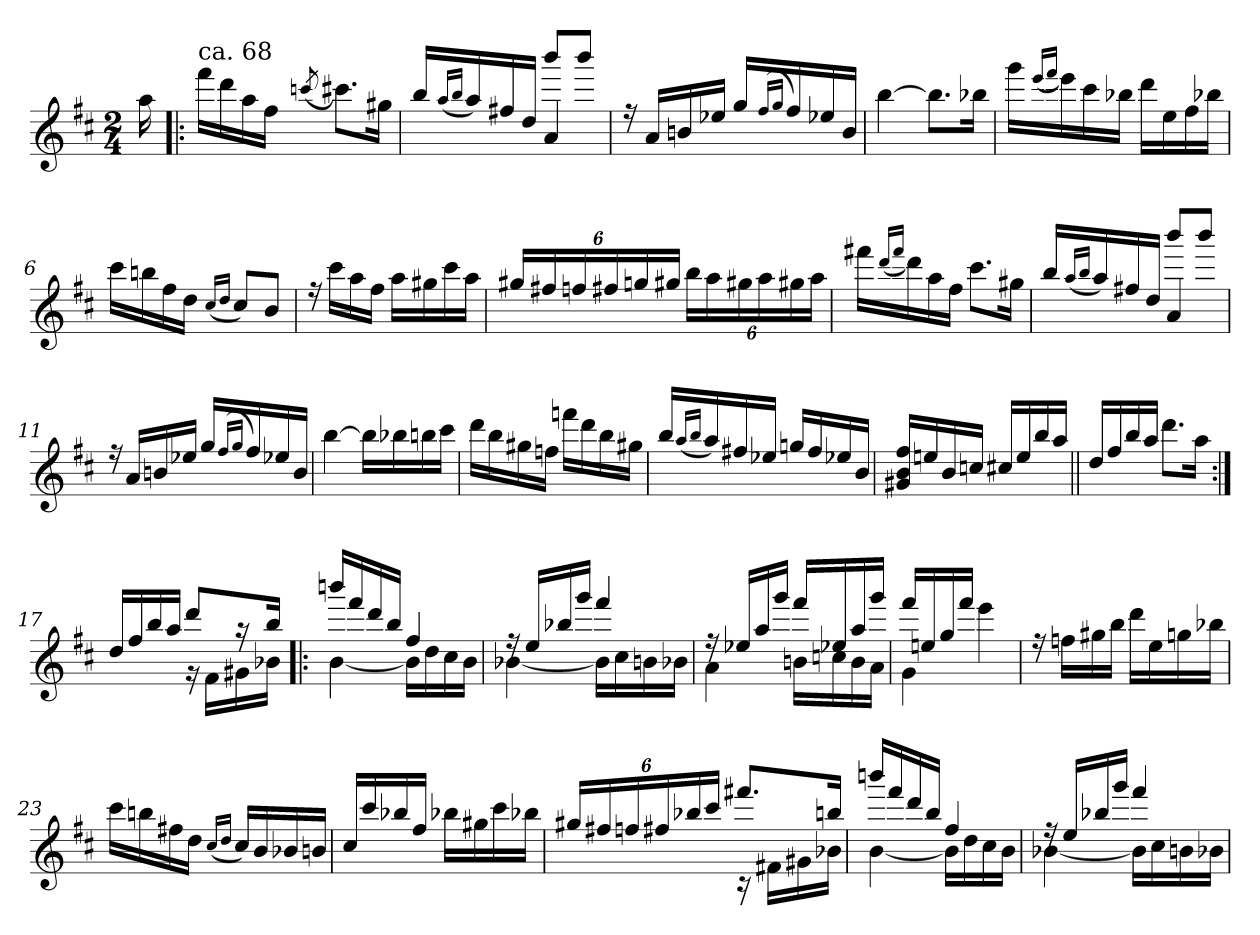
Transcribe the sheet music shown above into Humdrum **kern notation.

**kern
*part1
*staff1
*clefG2
*k[f#c#]
*D:
*M2/4
=
16aa\
=1!|:
*^
!LO:TX:a:t=ca. 68	!
16fff#\LL	4ryy
16ddd\	.
16aa\	.
16ff#\JJ	.
(<8qcccn/	.
8.ccc#X\L)	4ryy
16gg#X\Jk	.
=2	=2
*	*^
16bb/LL	4ryy	4ryy
(<16qaa/LL	.	.
16qbb/JJ	.	.
16aa/)	.	.
16ff#X/	.	.
16dd/JJ	.	.
4a/	8ryy	8bbb!/L
.	8ryy	8bbb!/J
*	*v	*v
=3	=3
16ree	2ryy
16a/LL	.
16bn/	.
16ee-X/JJ	.
16gg/LL	.
(<16qff#/LL	.
16qgg/JJ	.
16ff#/)	.
16ee-X/	.
16b/JJ	.
=4	=4
[<4bb\	2ryy
8.bb\L]	.
16bb-X\Jk	.
!!LO:LB:g=z	!!
=5	=5
16ggg\LL	4ryy
(<16qeee/LL	.
16qfff#/JJ	.
16eee\)	.
16ccc#\	.
16bb-X\JJ	.
16ddd\LL	4ryy
16ee\	.
16ff#\	.
16bb-X\JJ	.
=6	=6
16ccc#\LL	4ryy
16bbn\	.
16ff#\	.
16dd\JJ	.
(<16qcc#/LL	.
16qdd/JJ	.
8cc#/L)	4ryy
8b/J	.
=7	=7
16ree	4ryy
16ccc#\LL	.
16aa\	.
16ff#\JJ	.
16aa\LL	4ryy
16gg#X\	.
16ccc#\	.
16aa\JJ	.
=8	=8
24gg#X/LL	4ryy
24ff#X/	.
24ffn/	.
24ff#X/	.
24ggn/	.
24gg#X/JJ	.
24bb\LL	4ryy
24aa\	.
24gg#X\	.
24aa\	.
24gg#X\	.
24aa\JJ	.
!!LO:LB:g=z	!!
=9	=9
16fff#X\LL	4ryy
(<16qddd/LL	.
16qfff#/JJ	.
16ddd\)	.
16aa\	.
16ff#\JJ	.
8.ccc#\L	4ryy
16gg#X\Jk	.
=10	=10
*	*^
16bb/LL	4ryy	4ryy
(<16qaa/LL	.	.
16qbb/JJ	.	.
16aa/)	.	.
16ff#X/	.	.
16dd/JJ	.	.
4a/	8ryy	8bbb!/L
.	8ryy	8bbb!/J
*	*v	*v
=11	=11
16ree	2ryy
16a/LL	.
16bn/	.
16ee-X/JJ	.
16gg/LL	.
(<16qff#/LL	.
16qgg/JJ	.
16ff#/)	.
16ee-X/	.
16b/JJ	.
=12	=12
[<4bb\	2ryy
16bb\LL]	.
16bb-X\	.
16bbn\	.
16ccc#\JJ	.
!!LO:LB:g=z	!!
=13	=13
16ddd\LL	2ryy
16bb\	.
16gg#X\	.
16ffn\JJ	.
16fffn\LL	.
16ddd\	.
16bb\	.
16gg#X\JJ	.
=14	=14
16bb/LL	4ryy
(<16qaa/LL	.
16qbb/JJ	.
16aa/)	.
16ff#X/	.
16ee-X/JJ	.
16ggn/LL	4ryy
16ff#/	.
16ee-X/	.
16b/JJ	.
=15	=15
16g#X/ 16b/ 16ff#/LL	4ryy
16een/	.
16b/	.
16ccn/JJ	.
16cc#X/LL	4ryy
16ee/	.
16bb/	.
16aa/JJ	.
=16||	=16||
16dd/LL	2ryy
16ff#/	.
16bb/	.
16aa/JJ	.
8.ddd\L	.
16aa\Jk	.
!!LO:LB:g=z	!!
=17:|!	=17:|!
*	*^
16dd/LL	4ryy	2ryy
16ff#/	.	.
16bb/	.	.
16aa/JJ	.	.
8ddd/L	16rf	.
.	16f#!\LL	.
16r	16g#X!\	.
16bb/Jk	16b-X!\JJ	.
=18!|:	=18!|:	=18!|:
16bbbn/LL	[<4b!\	2ryy
16fff#/	.	.
16ddd/	.	.
16bb/JJ	.	.
4ff#/	16b!\LL]	.
.	16dd!\	.
.	16cc#!\	.
.	16b!\JJ	.
=19	=19	=19
16ree	[<4b-X!\	2ryy
16ee/LL	.	.
16bb-X/	.	.
16ggg/JJ	.	.
4fff#/	16b-!\LL]	.
.	16cc#!\	.
.	16bn!\	.
.	16b-X!\JJ	.
=20	=20	=20
16ree	4a!\	4ryy
16ee-X/LL	.	.
16aa/	.	.
16ggg/JJ	.	.
16fff#/LL	16bn!\LL	4ryy
16ee-X/	16ccn!\	.
16aa/	16b!\	.
16ggg/JJ	16a!\JJ	.
!!LO:LB:g=z	!!	!!
=21	=21	=21
16fff#/LL	4g!\	2ryy
16een/	.	.
16gg/	.	.
16fff#/JJ	.	.
4eee\	4ryy	.
*	*v	*v
=22	=22
16ree	4ryy
16ffn\LL	.
16gg#X\	.
16bb\JJ	.
16ddd\LL	4ryy
16ee\	.
16ggn\	.
16bb-X\JJ	.
=23	=23
16ccc#\LL	4ryy
16bbn\	.
16ff#X\	.
16dd\JJ	.
(<16qcc#/LL	.
16qdd/JJ	.
16cc#/LL)	4ryy
16b/	.
16b-X/	.
16bn/JJ	.
=24	=24
16cc#/LL	4ryy
16ccc#/	.
16bb-X/	.
16ff#/JJ	.
16bb-X\LL	4ryy
16gg#X\	.
16ccc#\	.
16bb-X\JJ	.
!!LO:LB:g=z	!!
=25	=25
*	*^
24gg#X/LL	4ryy	4ryy
24ff#X/	.	.
24ffn/	.	.
24ff#X/	.	.
24bb-X/	.	.
24ccc#/JJ	.	.
8.fff#X/L	16rB	4ryy
.	16f#X!\LL	.
.	16g#X!\	.
16bbn/Jk	16b-X!\JJ	.
=26	=26	=26
16bbbn/LL	[<4b!\	2ryy
16fff#/	.	.
16ddd/	.	.
16bb/JJ	.	.
4ff#/	16b!\LL]	.
.	16dd!\	.
.	16cc#!\	.
.	16b!\JJ	.
=27	=27	=27
16ree	[<4b-X!\	2ryy
16ee/LL	.	.
16bb-X/	.	.
16ggg/JJ	.	.
4fff#/	16b-!\LL]	.
.	16cc#!\	.
.	16bn!\	.
.	16b-X!\JJ	.
*v	*v	*v
=
*-
